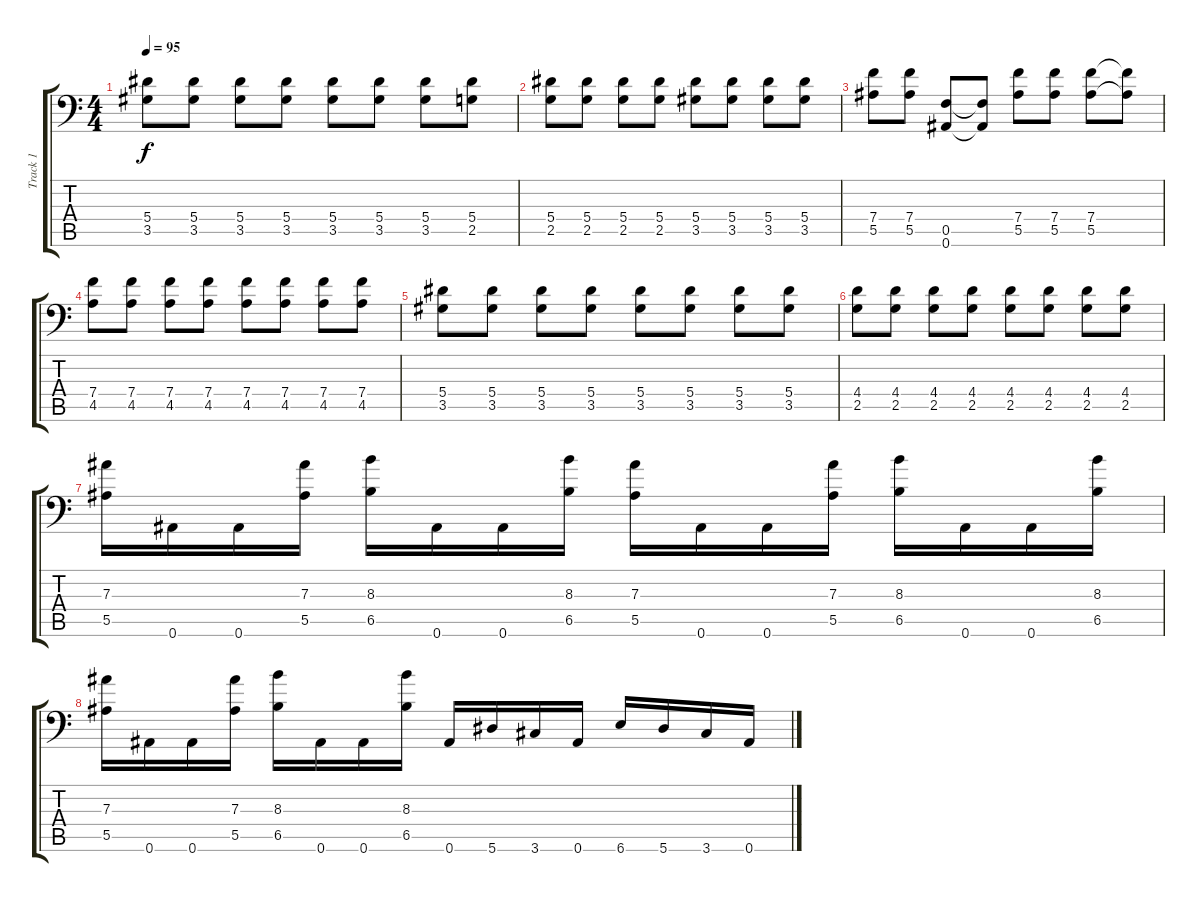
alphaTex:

\track ("Track 1" "Track 1") {instrument distortionguitar}
\staff {score tabs}
\tuning (C4 G3 Eb3 Bb2 F2 Bb1) {hide}
\ts (4 4)
\tempo 95
\clef f4
\ks c
(5.4 3.5).8{dy f} (5.4 3.5).8 (5.4 3.5).8 (5.4 3.5).8 (5.4 3.5).8 (5.4 3.5).8 (5.4 3.5).8 (5.4 2.5).8 |
(5.4 2.5).8 (5.4 2.5).8 (5.4 2.5).8 (5.4 2.5).8 (5.4 3.5).8 (5.4 3.5).8 (5.4 3.5).8 (5.4 3.5).8 |
(7.4 5.5).8 (7.4 5.5).8 (0.5 0.6).8 (0.5{t} 0.6{t}).8 (7.4 5.5).8 (7.4 5.5).8 (7.4 5.5).8 (7.4{t} 5.5{t}).8 |
(7.4 4.5).8 (7.4 4.5).8 (7.4 4.5).8 (7.4 4.5).8 (7.4 4.5).8 (7.4 4.5).8 (7.4 4.5).8 (7.4 4.5).8 |
(5.4 3.5).8 (5.4 3.5).8 (5.4 3.5).8 (5.4 3.5).8 (5.4 3.5).8 (5.4 3.5).8 (5.4 3.5).8 (5.4 3.5).8 |
(4.4 2.5).8 (4.4 2.5).8 (4.4 2.5).8 (4.4 2.5).8 (4.4 2.5).8 (4.4 2.5).8 (4.4 2.5).8 (4.4 2.5).8 |
(7.3 5.5).16 0.6.16 0.6.16 (7.3 5.5).16 (8.3 6.5).16 0.6.16 0.6.16 (8.3 6.5).16 (7.3 5.5).16 0.6.16 0.6.16 (7.3 5.5).16 (8.3 6.5).16 0.6.16 0.6.16 (8.3 6.5).16 |
(7.3 5.5).16 0.6.16 0.6.16 (7.3 5.5).16 (8.3 6.5).16 0.6.16 0.6.16 (8.3 6.5).16 0.6.16 5.6.16 3.6.16 0.6.16 6.6.16 5.6.16 3.6.16 0.6.16
